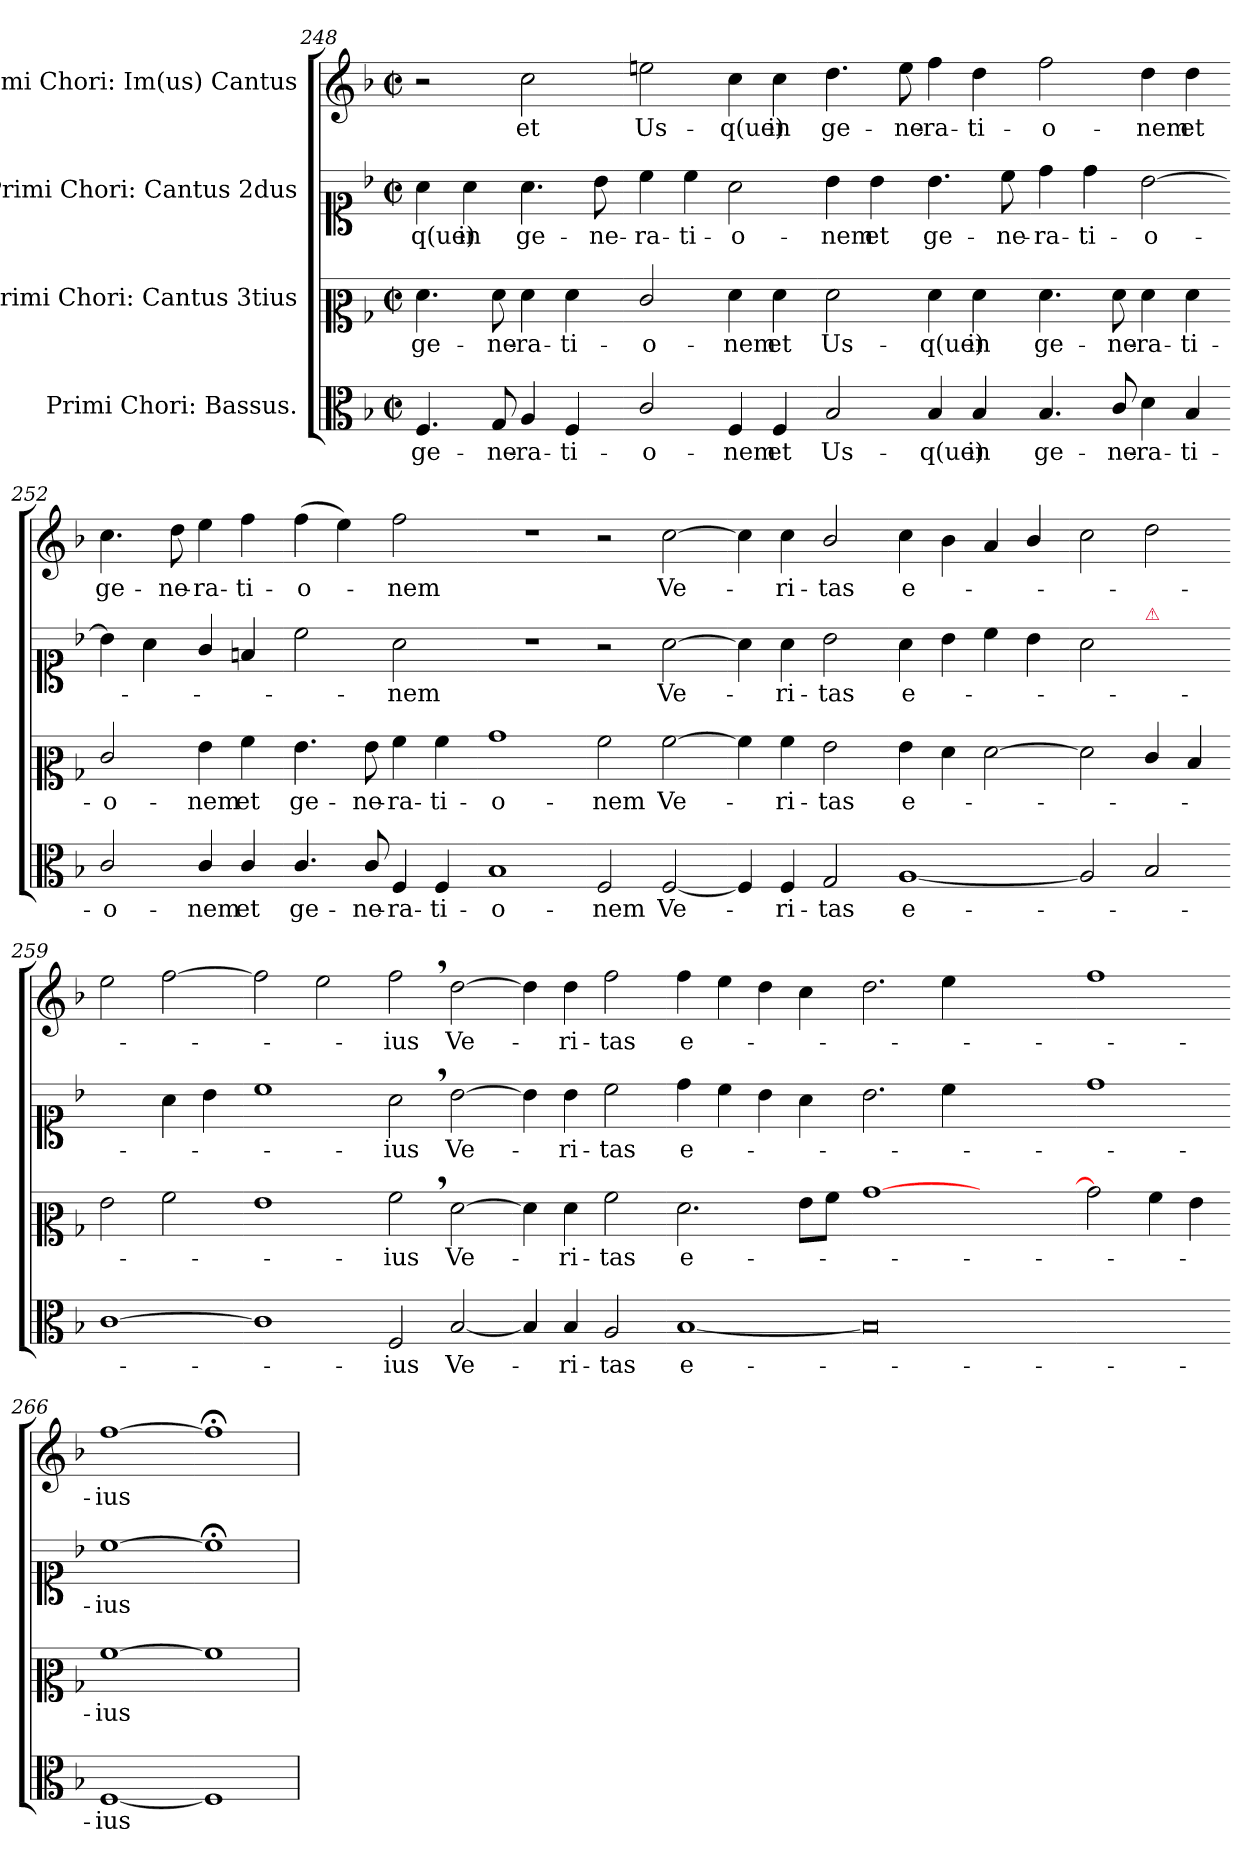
**kern	**text	**kern	**text	**kern	**text	**kern	**text
*part4	*part4	*part3	*part3	*part2	*part2	*part1	*part1
*staff4	*staff4	*staff3	*staff3	*staff2	*staff2	*staff1	*staff1
*I"Primi Chori: Bassus.	*	*I"Primi Chori: Cantus 3tius	*	*I"Primi Chori: Cantus 2dus	*	*I"Primi Chori: Im(us) Cantus	*
*clefC3	*	*clefC2	*	*clefC1	*	*clefG2	*
*k[b-]	*	*k[b-]	*	*k[b-]	*	*k[b-]	*
*F:	*	*F:	*	*F:	*	*F:	*
*M2/2	*	*M2/2	*	*M2/2	*	*M2/2	*
*met(c|)	*	*met(c|)	*	*met(c|)	*	*met(c|)	*
=248	=248	=248	=248	=248	=248	=248	=248
4.F/	ge-	4.f\	ge-	4a\	-q(ue)	2r	.
.	.	.	.	4a\	in	.	.
8G/	-ne-	8f\	-ne-	.	.	.	.
4A/	-ra-	4f\	-ra-	4.a\	ge-	2cc\	et
4F/	-ti-	4f\	-ti-	.	.	.	.
.	.	.	.	8b-\	-ne-	.	.
=249-	=249-	=249-	=249-	=249-	=249-	=249-	=249-
2c/	-o-	2e/	-o-	4cc\	-ra-	2een\	Us-
.	.	.	.	4cc\	-ti-	.	.
4F/	-nem	4f\	-nem	2a\	-o-	4cc\	-q(ue)
4F/	et	4f\	et	.	.	4cc\	in
=250-	=250-	=250-	=250-	=250-	=250-	=250-	=250-
2B-/	Us-	2f\	Us-	4b-\	-nem	4.dd\	ge-
.	.	.	.	4b-\	et	.	.
.	.	.	.	.	.	8ee\	-ne-
4B-/	-q(ue)	4f\	-q(ue)	4.b-\	ge-	4ff\	-ra-
4B-/	in	4f\	in	.	.	4dd\	-ti-
.	.	.	.	8cc\	-ne-	.	.
=251-	=251-	=251-	=251-	=251-	=251-	=251-	=251-
4.B-/	ge-	4.f\	ge-	4dd\	-ra-	2ff\	-o-
.	.	.	.	4dd\	-ti-	.	.
8c/	-ne-	8f\	-ne-	.	.	.	.
4d\	-ra-	4f\	-ra-	[2b-\	-o-	4dd\	-nem
4B-/	-ti-	4f\	-ti-	.	.	4dd\	et
=252-	=252-	=252-	=252-	=252-	=252-	=252-	=252-
2c/	-o-	2e/	-o-	4b-\]	.	4.cc\	ge-
.	.	.	.	4a\	.	.	.
.	.	.	.	.	.	8dd\	-ne-
4c/	-nem	4g\	-nem	4g/	.	4ee\	-ra-
4c/	et	4a\	et	4fn/	.	4ff\	-ti-
=253-	=253-	=253-	=253-	=253-	=253-	=253-	=253-
4.c/	ge-	4.g\	ge-	2cc\	.	(4ff\	-o-
.	.	.	.	.	.	4ee\)	.
8c/	-ne-	8g\	-ne-	.	.	.	.
4F/	-ra-	4a\	-ra-	2a\	-nem	2ff\	-nem
4F/	-ti-	4a\	-ti-	.	.	.	.
=254-	=254-	=254-	=254-	=254-	=254-	=254-	=254-
1B-	-o-	1b-	-o-	1r	.	1r	.
=255-	=255-	=255-	=255-	=255-	=255-	=255-	=255-
2F/	-nem	2a\	-nem	2r	.	2r	.
[2F/	Ve-	[2a\	Ve-	[2a\	Ve-	[2cc\	Ve-
=256-	=256-	=256-	=256-	=256-	=256-	=256-	=256-
4F/]	.	4a\]	.	4a\]	.	4cc\]	.
4F/	-ri-	4a\	-ri-	4a\	-ri-	4cc\	-ri-
2G/	-tas	2g\	-tas	2b-\	-tas	2b-/	-tas
=257-	=257-	=257-	=257-	=257-	=257-	=257-	=257-
[1A	e-	4g\	e-	4a\	e-	4cc\	e-
.	.	4f\	.	4b-\	.	4b-\	.
.	.	[2f\	.	4cc\	.	4a/	.
.	.	.	.	4b-\	.	4b-/	.
=258-	=258-	=258-	=258-	=258-	=258-	=258-	=258-
2A]	.	2f\]	.	2a\	.	2cc\	.
!	!	!	!	!LO:TX:a:color=crimson:t=⚠	!	!	!
2B-/	.	4e/	.	2ryy	.	2dd\	.
.	.	4d/	.	.	.	.	.
=259-	=259-	=259-	=259-	=259-	=259-	=259-	=259-
[1c	.	2g\	.	2ryy	.	2ee\	.
.	.	2a\	.	4a\	.	[2ff\	.
.	.	.	.	4b-\	.	.	.
=260-	=260-	=260-	=260-	=260-	=260-	=260-	=260-
1c]	.	1g	.	1cc	.	2ff\]	.
.	.	.	.	.	.	2ee\	.
=261-	=261-	=261-	=261-	=261-	=261-	=261-	=261-
2F/	-ius	2a,<\	-ius	2a,<\	-ius	2ff,<\	-ius
[2B-/	Ve-	[2f\	Ve-	[2b-\	Ve-	[2dd\	Ve-
=262-	=262-	=262-	=262-	=262-	=262-	=262-	=262-
4B-/]	.	4f\]	.	4b-\]	.	4dd\]	.
4B-/	-ri-	4f\	-ri-	4b-\	-ri-	4dd\	-ri-
2A/	-tas	2a\	-tas	2cc\	-tas	2ff\	-tas
=263-	=263-	=263-	=263-	=263-	=263-	=263-	=263-
[1B-	e-	2.f\	e-	4dd\	e-	4ff\	e-
.	.	.	.	4cc\	.	4ee\	.
.	.	.	.	4b-\	.	4dd\	.
.	.	8g\L	.	4a\	.	4cc\	.
.	.	8a\J	.	.	.	.	.
=264-	=264-	=264-	=264-	=264-	=264-	=264-	=264-
0B-]	.	[1b-	.	2.b-\	.	2.dd\	.
.	.	.	.	4cc\	.	4ee\	.
.	.	1ryy	.	1ryy	.	1ryy	.
=265-	=265-	=265-	=265-	=265-	=265-	=265-	=265-
1ryy	.	2b-]	.	1dd	.	1ff	.
.	.	4a\	.	.	.	.	.
.	.	4g\	.	.	.	.	.
=266-	=266-	=266-	=266-	=266-	=266-	=266-	=266-
[1F	-ius	[1a	-ius	[1cc	-ius	[1ff	-ius
=267-	=267-	=267-	=267-	=267-	=267-	=267-	=267-
1F]	.	1a]	.	1cc;]	.	1ff;]	.
=	=	=	=	=	=	=	=
*-	*-	*-	*-	*-	*-	*-	*-
